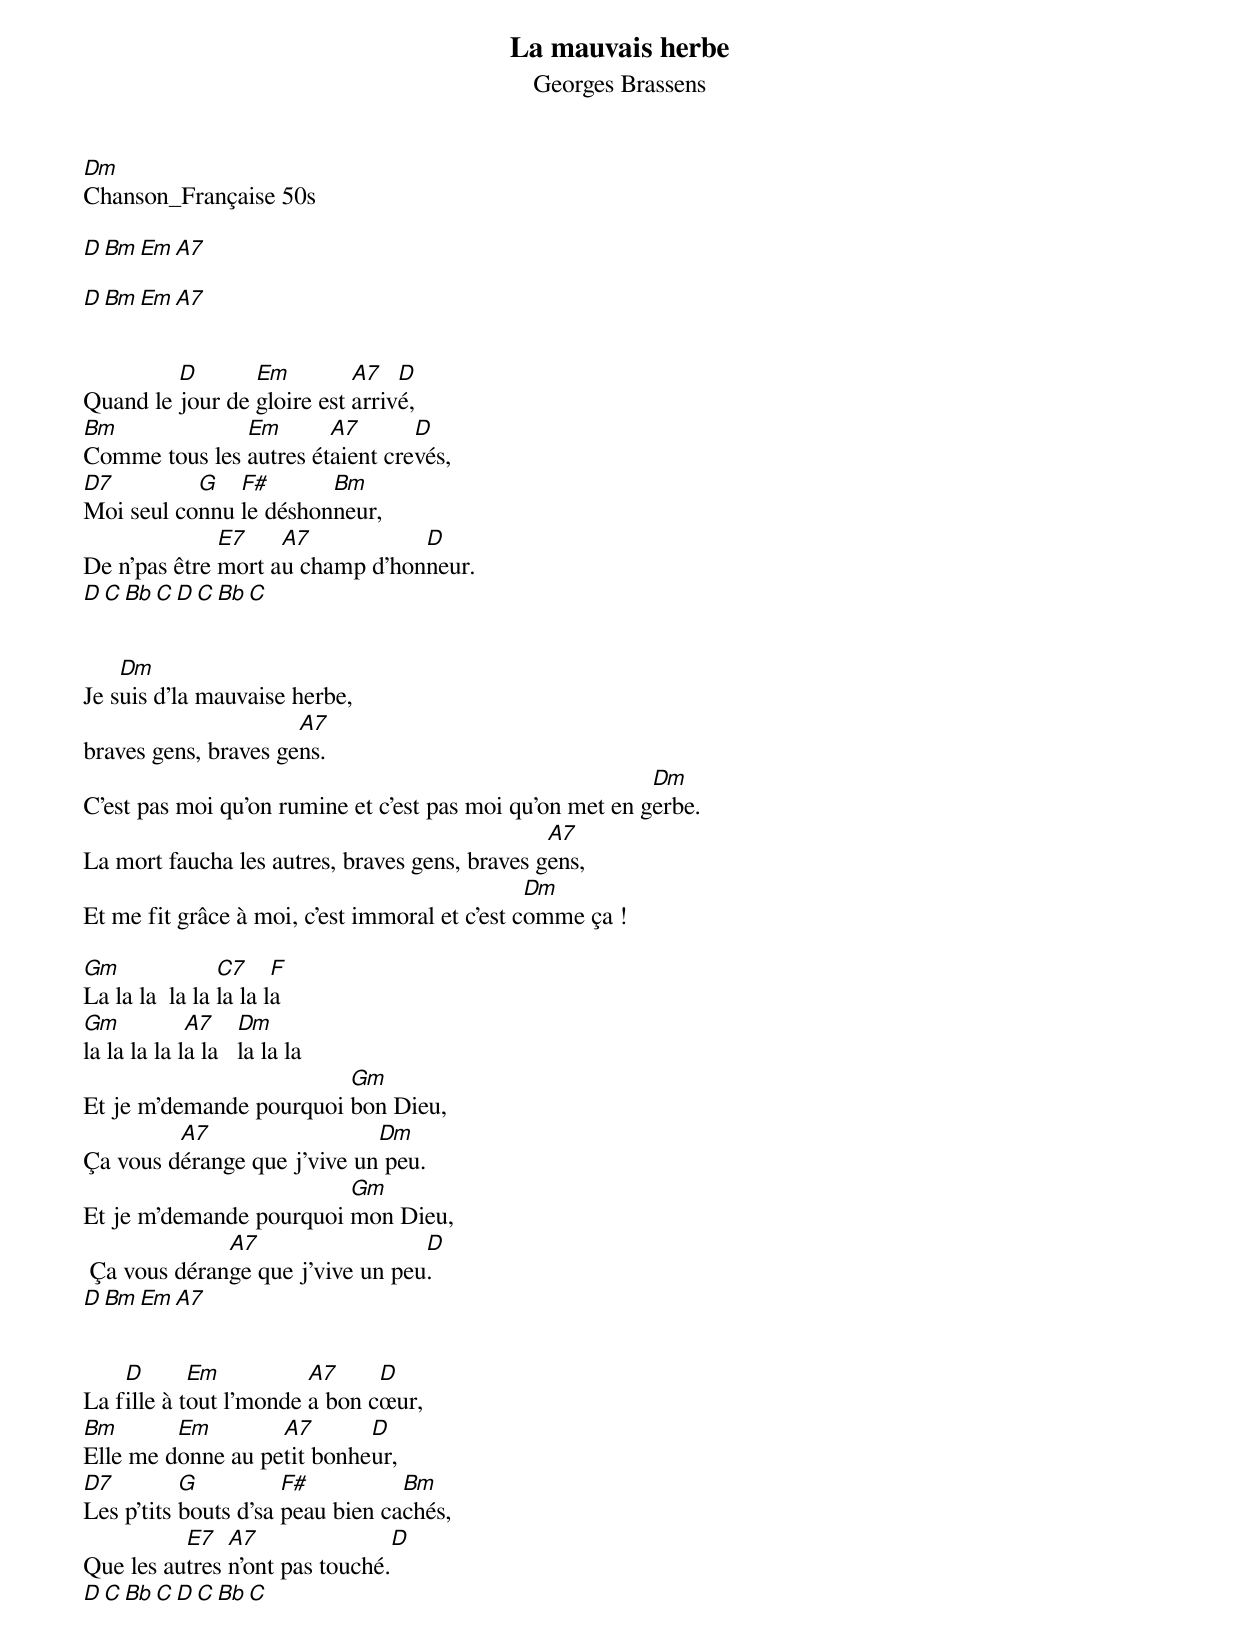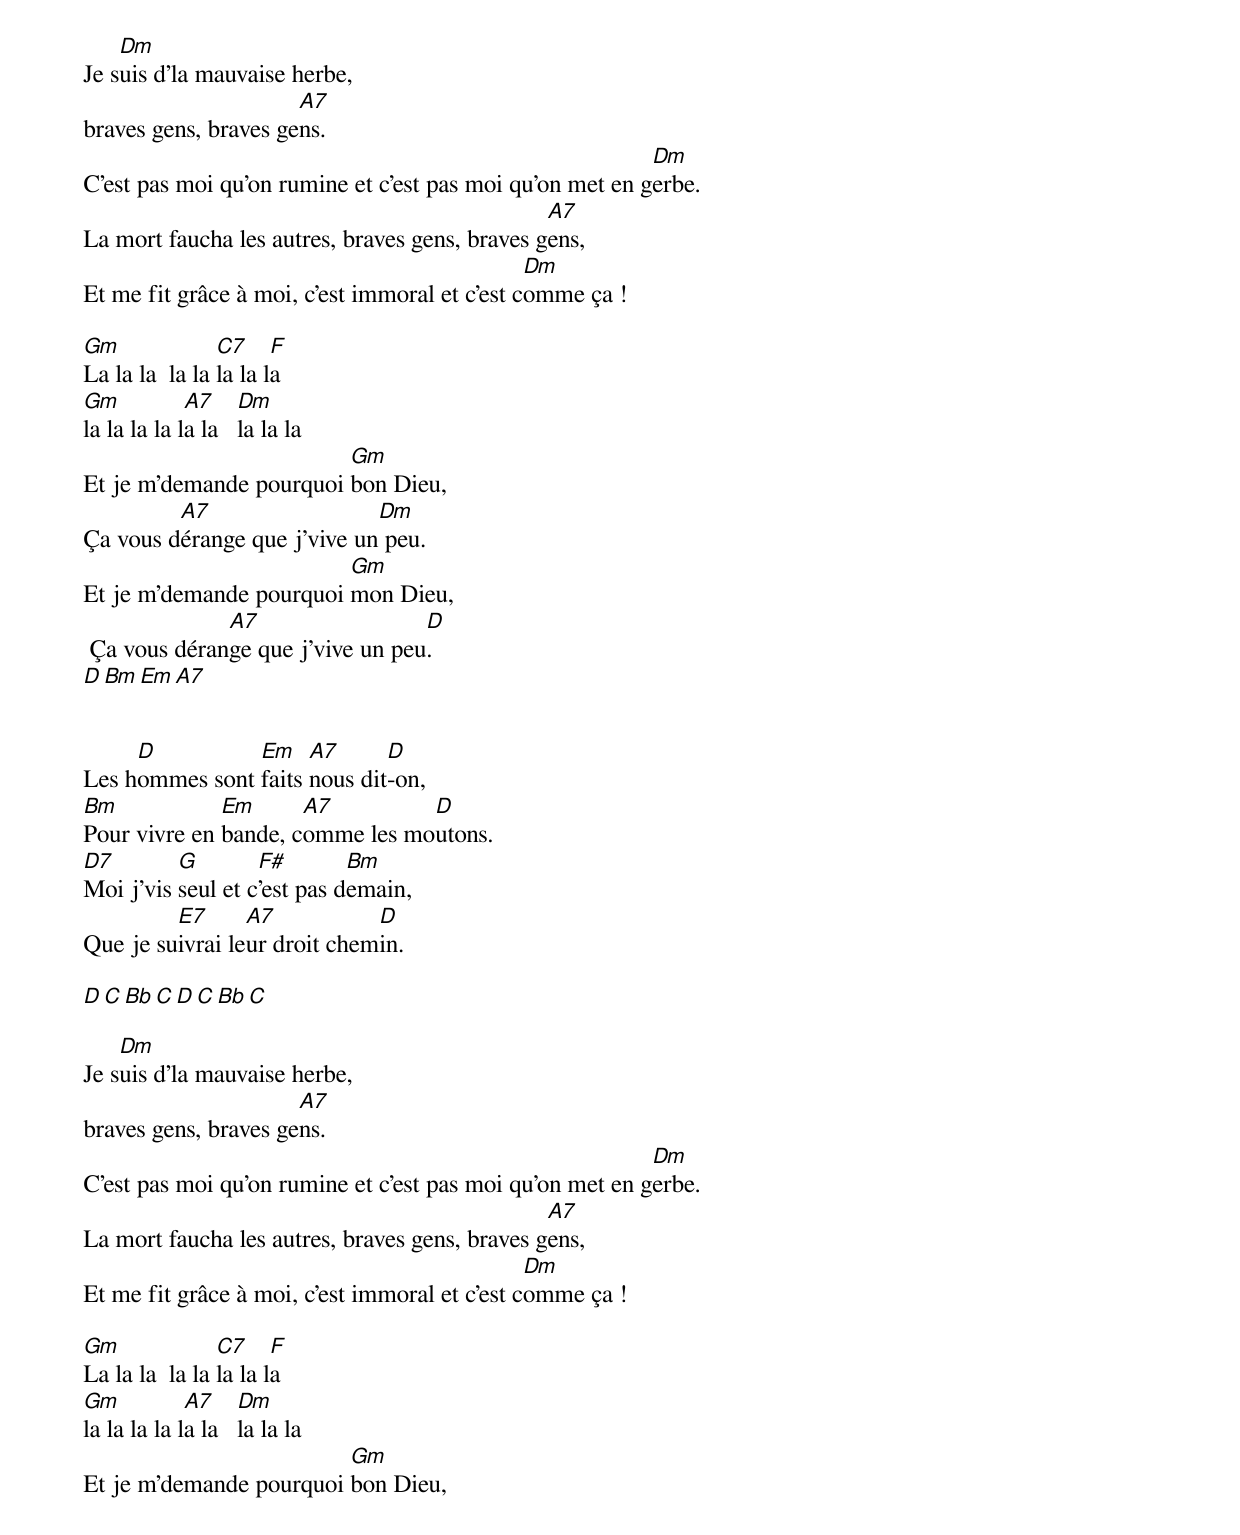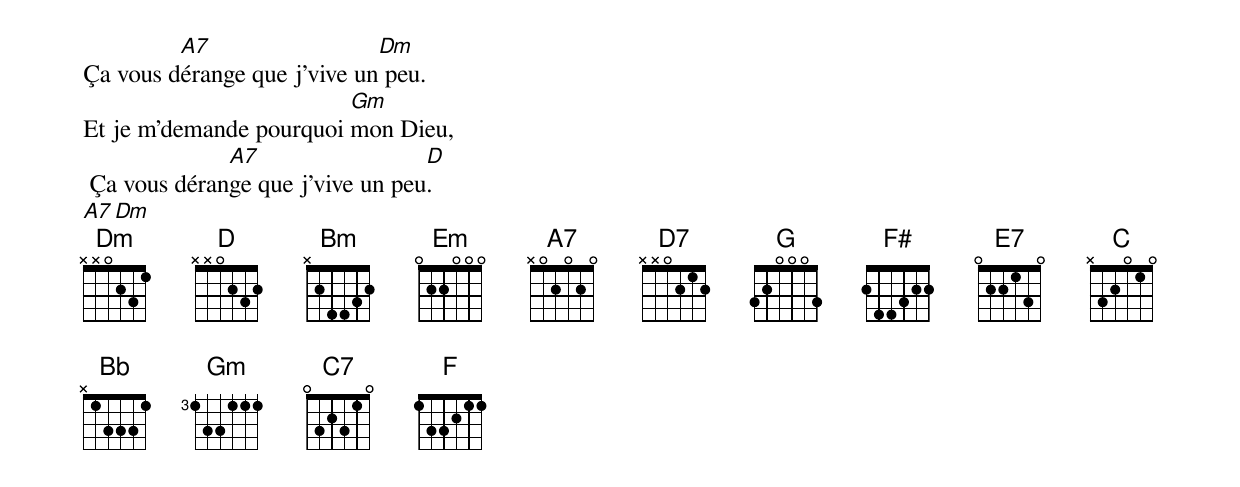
La mauvais herbe
Georges Brassens
Dm
Chanson_Française 50s

D   Bm   Em   A7

D   Bm   Em   A7


         D       Em         A7   D
Quand le jour de gloire est arrivé,
Bm             Em       A7       D
Comme tous les autres étaient crevés,
D7         G   F#       Bm
Moi seul connu le déshonneur,
              E7    A7           D
De n'pas être mort au champ d'honneur.
D   C   Bb   C   D   C   Bb   C


    Dm
Je suis d'la mauvaise herbe,
                      A7
braves gens, braves gens.
                                                          Dm
C'est pas moi qu'on rumine et c'est pas moi qu'on met en gerbe.
                                                A7
La mort faucha les autres, braves gens, braves gens,
                                               Dm
Et me fit grâce à moi, c'est immoral et c'est comme ça !

Gm              C7     F
La la la  la la la la la
Gm           A7     Dm
la la la la la la   la la la
                         Gm
Et je m'demande pourquoi bon Dieu,
         A7                  Dm
Ça vous dérange que j'vive un peu.
                         Gm
Et je m'demande pourquoi mon Dieu,
              A7                  D
 Ça vous dérange que j'vive un peu.
D   Bm   Em   A7


    D       Em          A7     D
La fille à tout l'monde a bon cœur,
Bm       Em        A7       D
Elle me donne au petit bonheur,
D7         G          F#          Bm
Les p'tits bouts d'sa peau bien cachés,
          E7   A7                  D
Que les autres n'ont pas touché.
D   C   Bb   C   D   C   Bb   C


    Dm
Je suis d'la mauvaise herbe,
                      A7
braves gens, braves gens.
                                                          Dm
C'est pas moi qu'on rumine et c'est pas moi qu'on met en gerbe.
                                                A7
La mort faucha les autres, braves gens, braves gens,
                                               Dm
Et me fit grâce à moi, c'est immoral et c'est comme ça !

Gm              C7     F
La la la  la la la la la
Gm           A7     Dm
la la la la la la   la la la
                         Gm
Et je m'demande pourquoi bon Dieu,
         A7                  Dm
Ça vous dérange que j'vive un peu.
                         Gm
Et je m'demande pourquoi mon Dieu,
              A7                  D
 Ça vous dérange que j'vive un peu.
D   Bm   Em   A7


     D          Em    A7      D
Les hommes sont faits nous dit-on,
Bm            Em      A7         D
Pour vivre en bande, comme les moutons.
D7        G        F#        Bm
Moi j'vis seul et c'est pas demain,
         E7      A7           D
Que je suivrai leur droit chemin.

D   C   Bb   C   D   C   Bb   C

    Dm
Je suis d'la mauvaise herbe,
                      A7
braves gens, braves gens.
                                                          Dm
C'est pas moi qu'on rumine et c'est pas moi qu'on met en gerbe.
                                                A7
La mort faucha les autres, braves gens, braves gens,
                                               Dm
Et me fit grâce à moi, c'est immoral et c'est comme ça !

Gm              C7     F
La la la  la la la la la
Gm           A7     Dm
la la la la la la   la la la
                         Gm
Et je m'demande pourquoi bon Dieu,
         A7                  Dm
Ça vous dérange que j'vive un peu.
                         Gm
Et je m'demande pourquoi mon Dieu,
              A7                  D
 Ça vous dérange que j'vive un peu.
A7  Dm
